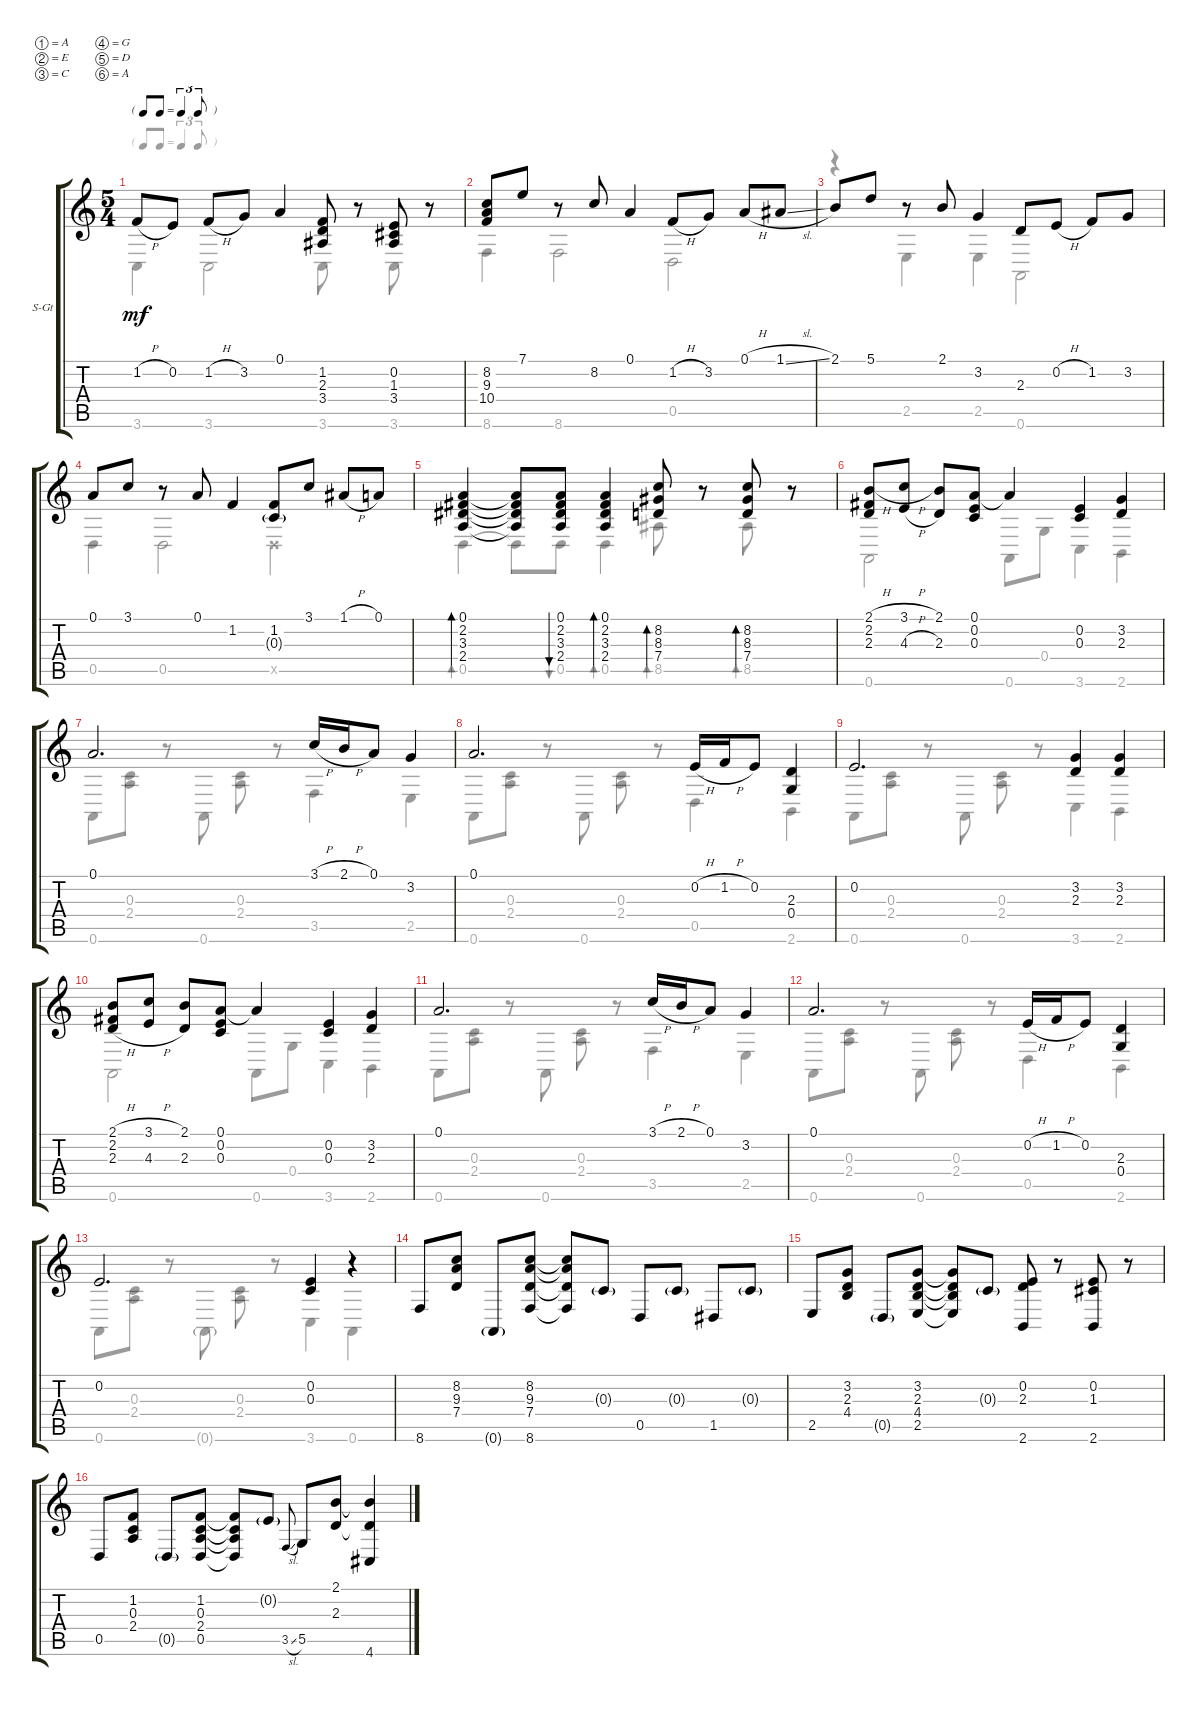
\defaultSystemsLayout 4
\bracketExtendMode groupsimilarinstruments
\firstSystemTrackNameOrientation horizontal
\otherSystemsTrackNameOrientation horizontal
\track ("Steel Guitar" "S-Gt") {instrument acousticguitarsteel}
\staff {score tabs}
\tuning (A3 E3 C3 G2 D2 A1)
\voice
\ts (5 4)
\tf triplet8th
\tempo (165 hide)
\clef g2
\ks c
1.2{h}.8{dy mf} 0.2.8 1.2{h}.8 3.2.8 0.1.4 (1.2 2.3 3.4).8 r.8 (3.4 0.2 1.3).8 r.8 |
(8.2 9.3 10.4).8 7.1.8 r.8 8.2.8 0.1.4 1.2{h}.8 3.2.8 0.1{h}.8 1.1{sl}.8 |
2.1.8 5.1.8 r.8 2.1.8 3.2.4 2.3.8 0.2{h}.8 1.2.8 3.2.8 |
0.1.8 3.1.8 r.8 0.1.8 1.2.4 (1.2 0.3{g}).8 3.1.8 1.1{h}.8 0.1.8 |
(2.2 2.4 3.3 0.1).4{bd 30} (2.2{t} 2.4{t} 3.3{t} 0.1{t}).8 (2.2 3.3 2.4 0.1).8{bu 30} (2.2 3.3 2.4 0.1).4{bd 30} (8.2 8.3 7.4).8{bd 30} r.8 (8.2 8.3 7.4).8{bd 30} r.8 |
(2.1{h} 2.2 2.3).8{beam merge} (3.1{h} 4.3{h}).8{beam split} (2.1 2.3).8{beam merge} (0.1 0.3 0.2).8{beam split} 0.1{t}.4{beam merge} (0.2 0.3).4 (3.2 2.3).4 |
0.1.2{d} 3.1{h}.16 2.1{h}.16 0.1.8 3.2.4 |
0.1.2{d} 0.2{h}.16 1.2{h}.16 0.2.8 (2.3 0.4).4 |
0.2.2{d} (3.2 2.3).4 (3.2 2.3).4 |
(2.1{h} 2.2 2.3{h}).8{beam merge} (3.1{h} 4.3{h}).8{beam split} (2.1 2.3).8{beam merge} (0.1 0.3 0.2).8{beam split} 0.1{t}.4{beam merge} (0.2 0.3).4 (3.2 2.3).4 |
0.1.2{d} 3.1{h}.16 2.1{h}.16 0.1.8 3.2.4 |
0.1.2{d} 0.2{h}.16 1.2{h}.16 0.2.8 (2.3 0.4).4 |
0.2.2{d} (0.2 0.3).4 r.4 |
8.6.8 (7.4 9.3 8.2).8 0.6{g}.8 (9.3 8.2 7.4 8.6).8 (9.3{t} 8.2{t} 7.4{t} 8.6{t}).8 0.3{g}.8 0.5.8 0.3{g}.8 1.5.8 0.3{g}.8 |
2.5.8 (3.2 2.3 4.4).8 0.5{g}.8 (4.4 2.3 3.2 2.5).8 (4.4{t} 2.3{t} 3.2{t} 2.5{t}).8 0.3{g}.8 (2.6 2.3 0.2).8 r.8 (1.3 0.2 2.6).8 r.8 |
0.5.8 (1.2 0.3 2.4).8 0.5{g}.8 (2.4 0.3 1.2 0.5).8 (2.4{t} 0.3{t} 1.2{t} 0.5{t}).8 0.2{g}.8 3.5{sl}.8{gr onbeat} 5.5.8 (2.1 2.3).8 (4.6 2.1{t} 2.3{t}).4
\voice
\clef g2
\ottava regular
\simile none
\ks c
3.6.4{dy mf} 3.6.2 3.6.8 r.8 3.6.8 r.8 |
8.6.4 8.6.2 0.5.2 |
r.4 2.5.4 2.5.4 0.6.2 |
0.5.4 0.5.2 0.5{x}.2 |
0.5.4{bd 0} 0.5{t}.8 0.5.8{bu 0} 0.5.4{bd 30} 8.5.8{bd 0} r.8 8.5.8{bd 0} r.8 |
0.6.2 0.6.8 0.4.8 3.6.4 2.6.4 |
0.6.8 (2.4 0.3).8 r.8 0.6.8 (2.4 0.3).8 r.8 3.5.4 2.5.4 |
0.6.8 (2.4 0.3).8 r.8 0.6.8 (2.4 0.3).8 r.8 0.5.4 2.6.4 |
0.6.8 (2.4 0.3).8 r.8 0.6.8 (2.4 0.3).8 r.8 3.6.4 2.6.4 |
0.6.2 0.6.8 0.4.8 3.6.4 2.6.4 |
0.6.8 (2.4 0.3).8 r.8 0.6.8 (2.4 0.3).8 r.8 3.5.4 2.5.4 |
0.6.8 (2.4 0.3).8 r.8 0.6.8 (2.4 0.3).8 r.8 0.5.4 2.6.4 |
0.6.8 (2.4 0.3).8 r.8 0.6{g}.8 (2.4 0.3).8 r.8 3.6.4 0.6.4 |
|
|
